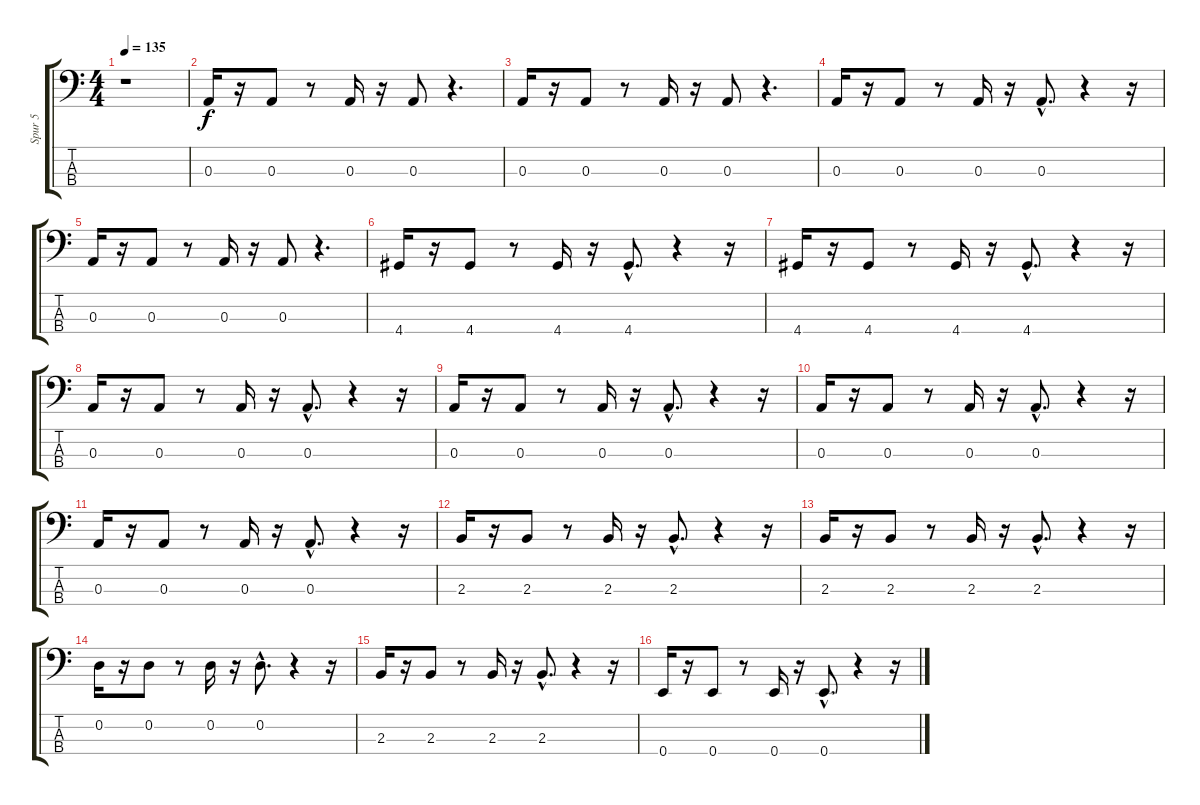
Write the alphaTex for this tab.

\track ("Spur 5" "Spur 5") {instrument electricbasspick}
\staff {score tabs}
\tuning (G2 D2 A1 E1) {hide}
\ts (4 4)
\tempo 135
\clef f4
\ks c
r.1{dy f instrument electricbasspick} |
0.3.16 r.16 0.3.8 r.8 0.3.16 r.16 0.3.8 r.4{d} |
0.3.16 r.16 0.3.8 r.8 0.3.16 r.16 0.3.8 r.4{d} |
0.3.16 r.16 0.3.8 r.8 0.3.16 r.16 0.3{hac}.8{d} r.4 r.16 |
0.3.16 r.16 0.3.8 r.8 0.3.16 r.16 0.3.8 r.4{d} |
4.4.16 r.16 4.4.8 r.8 4.4.16 r.16 4.4{hac}.8{d} r.4 r.16 |
4.4.16 r.16 4.4.8 r.8 4.4.16 r.16 4.4{hac}.8{d} r.4 r.16 |
0.3.16 r.16 0.3.8 r.8 0.3.16 r.16 0.3{hac}.8{d} r.4 r.16 |
0.3.16 r.16 0.3.8 r.8 0.3.16 r.16 0.3{hac}.8{d} r.4 r.16 |
0.3.16 r.16 0.3.8 r.8 0.3.16 r.16 0.3{hac}.8{d} r.4 r.16 |
0.3.16 r.16 0.3.8 r.8 0.3.16 r.16 0.3{hac}.8{d} r.4 r.16 |
2.3.16 r.16 2.3.8 r.8 2.3.16 r.16 2.3{hac}.8{d} r.4 r.16 |
2.3.16 r.16 2.3.8 r.8 2.3.16 r.16 2.3{hac}.8{d} r.4 r.16 |
0.2.16 r.16 0.2.8 r.8 0.2.16 r.16 0.2{hac}.8{d} r.4 r.16 |
2.3.16 r.16 2.3.8 r.8 2.3.16 r.16 2.3{hac}.8{d} r.4 r.16 |
0.4.16 r.16 0.4.8 r.8 0.4.16 r.16 0.4{hac}.8{d} r.4 r.16
